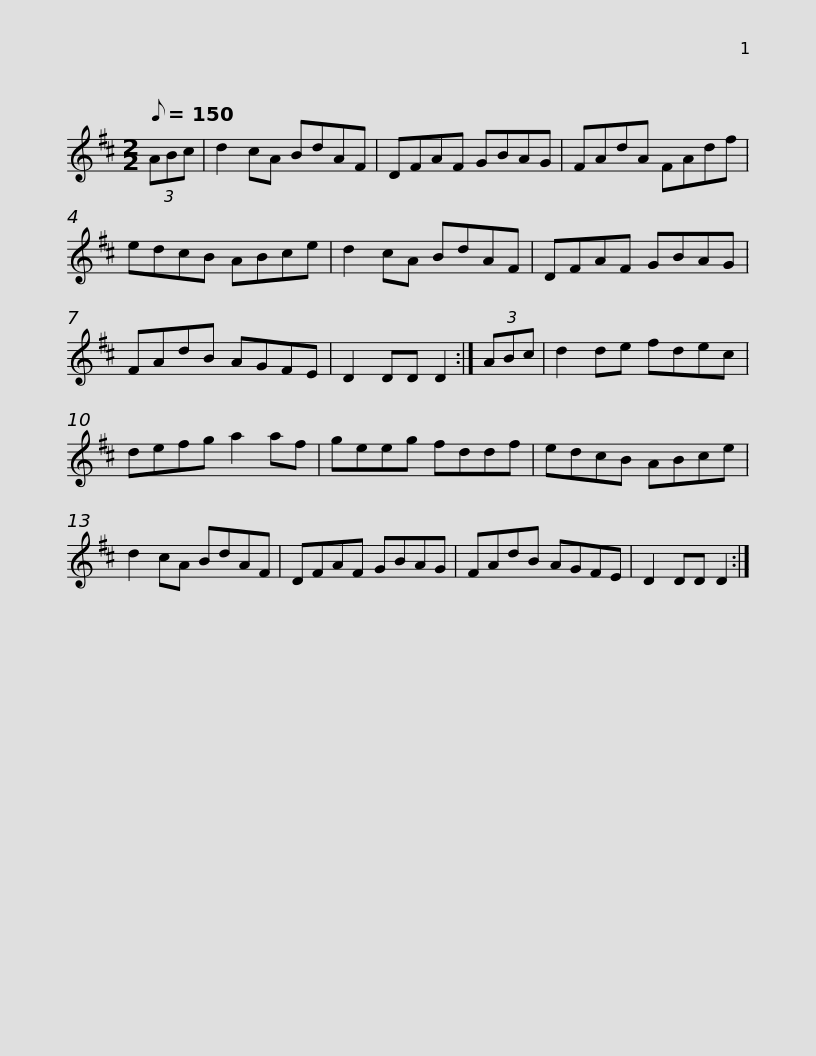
X:1
L:1/8
Q:1/8=150
M:2/2
I:linebreak $
K:D
V:1 treble
V:1
 (3ABc | d2 cA BdAF | DFAF GBAG | FAdA FAdf | edcB ABce | %5
 d2 cA BdAF |$ DFAF GBAG | FAdB AGFE | D2 DD D2 :| (3ABc | %10
 d2 de fdec | defg a2 af |$ geeg fddf | edcB ABce | d2 cA BdAF | %15
 DFAF GBAG | FAdB AGFE | D2 DD D2 :| %18
